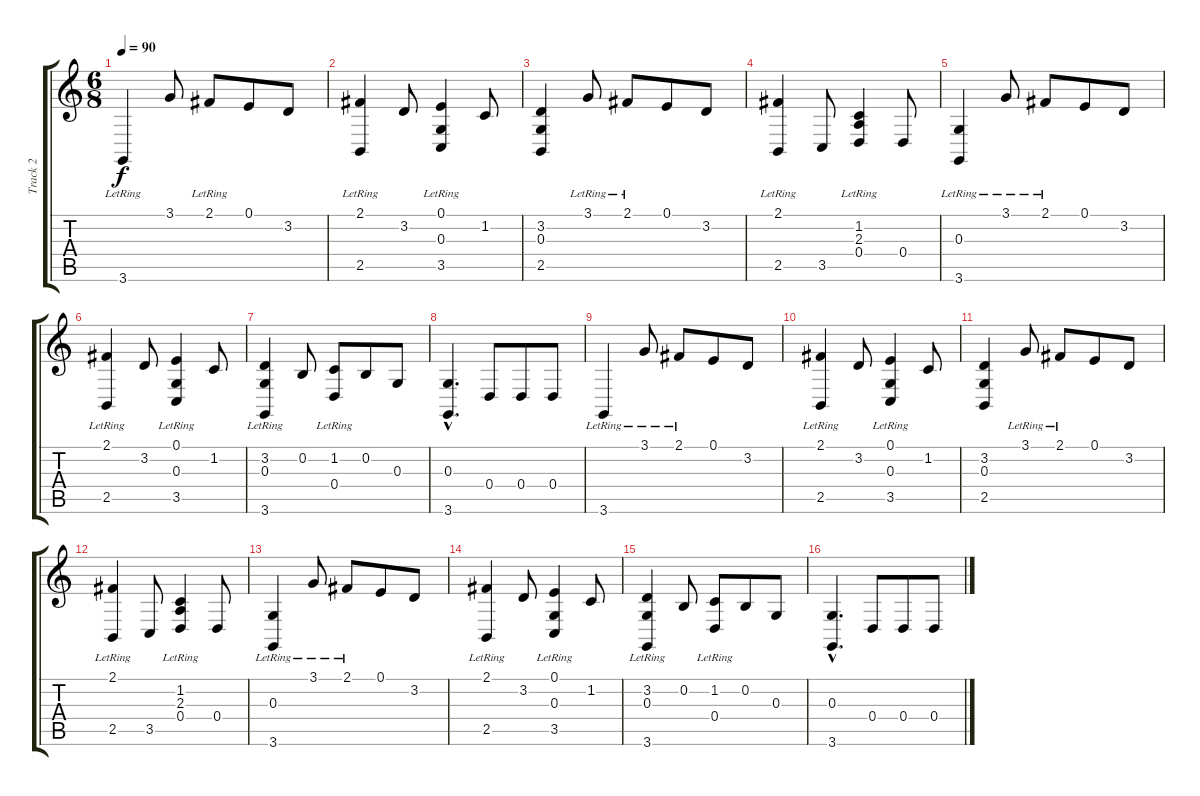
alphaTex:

\track ("Track 2" "Track 2") {instrument acousticgrandpiano}
\staff {score tabs}
\tuning (E4 B3 G3 D3 A2 E2) {hide}
\ts (6 8)
\tempo 90
\clef g2
\ks c
3.6{lr}.4{dy f} 3.1.8 2.1{lr}.8 0.1.8 3.2.8 |
(2.1 2.5{lr}).4 3.2.8 (0.1 0.3{lr} 3.5{lr}).4 1.2.8 |
(3.2 0.3 2.5).4 3.1{lr}.8 2.1{lr}.8 0.1.8 3.2.8 |
(2.1{lr} 2.5).4 3.5.8 (1.2{lr} 2.3{lr} 0.4).4 0.4.8 |
(0.3{lr} 3.6{lr}).4 3.1{lr}.8 2.1{lr}.8 0.1.8 3.2.8 |
(2.1 2.5{lr}).4 3.2.8 (0.1 0.3{lr} 3.5).4 1.2.8 |
(3.2 0.3{lr} 3.6{lr}).4 0.2.8 (1.2 0.4{lr}).8 0.2.8 0.3.8 |
(0.3{hac} 3.6{hac}).4{d} 0.4.8 0.4.8 0.4.8 |
3.6{lr}.4 3.1{lr}.8 2.1{lr}.8 0.1.8 3.2.8 |
(2.1 2.5{lr}).4 3.2.8 (0.1 0.3{lr} 3.5{lr}).4 1.2.8 |
(3.2 0.3 2.5).4 3.1{lr}.8 2.1{lr}.8 0.1.8 3.2.8 |
(2.1{lr} 2.5).4 3.5.8 (1.2{lr} 2.3{lr} 0.4).4 0.4.8 |
(0.3{lr} 3.6{lr}).4 3.1{lr}.8 2.1{lr}.8 0.1.8 3.2.8 |
(2.1 2.5{lr}).4 3.2.8 (0.1 0.3{lr} 3.5).4 1.2.8 |
(3.2 0.3{lr} 3.6{lr}).4 0.2.8 (1.2 0.4{lr}).8 0.2.8 0.3.8 |
(0.3{hac} 3.6{hac}).4{d} 0.4.8 0.4.8 0.4.8
